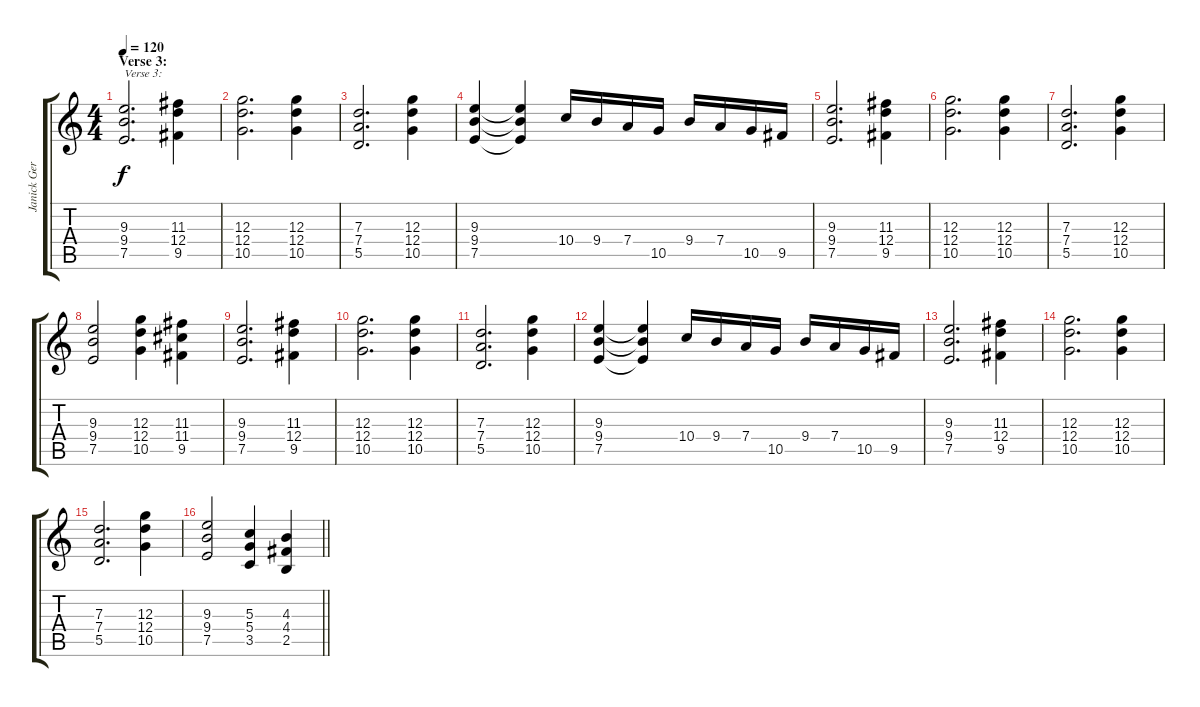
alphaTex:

\track ("Janick Gers" "Janick Ger") {instrument distortionguitar}
\staff {score tabs}
\tuning (E4 B3 G3 D3 A2 E2) {hide}
\ts (4 4)
\section ("" "Verse 3:")
\tempo 120
\clef g2
\ks c
(9.3 9.4 7.5).2{d txt "Verse 3:" dy f} (11.3 12.4 9.5).4 |
(12.3 12.4 10.5).2{d} (12.3 12.4 10.5).4 |
(7.3 7.4 5.5).2{d} (12.3 12.4 10.5).4 |
(9.3 9.4 7.5).4 (9.3{t} 9.4{t} 7.5{t}).4 10.4.16 9.4.16 7.4.16 10.5.16 9.4.16 7.4.16 10.5.16 9.5.16 |
(9.3 9.4 7.5).2{d} (11.3 12.4 9.5).4 |
(12.3 12.4 10.5).2{d} (12.3 12.4 10.5).4 |
(7.3 7.4 5.5).2{d} (12.3 12.4 10.5).4 |
(9.3 9.4 7.5).2 (12.3 12.4 10.5).4 (11.3 11.4 9.5).4 |
(9.3 9.4 7.5).2{d} (11.3 12.4 9.5).4 |
(12.3 12.4 10.5).2{d} (12.3 12.4 10.5).4 |
(7.3 7.4 5.5).2{d} (12.3 12.4 10.5).4 |
(9.3 9.4 7.5).4 (9.3{t} 9.4{t} 7.5{t}).4 10.4.16 9.4.16 7.4.16 10.5.16 9.4.16 7.4.16 10.5.16 9.5.16 |
(9.3 9.4 7.5).2{d} (11.3 12.4 9.5).4 |
(12.3 12.4 10.5).2{d} (12.3 12.4 10.5).4 |
(7.3 7.4 5.5).2{d} (12.3 12.4 10.5).4 |
\barLineRight lightlight
(9.3 9.4 7.5).2 (5.3 5.4 3.5).4 (4.3 4.4 2.5).4
